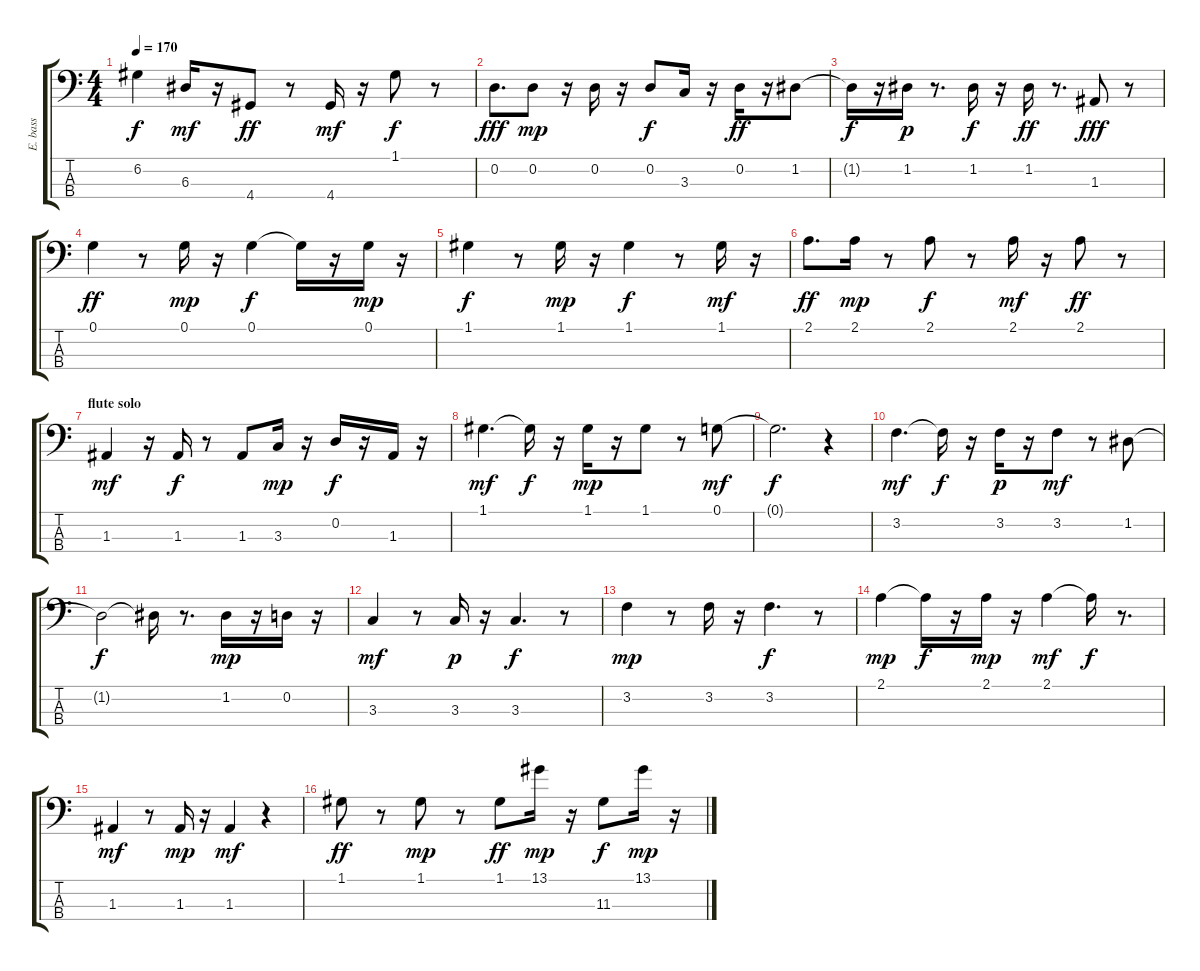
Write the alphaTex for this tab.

\track ("E. bass" "E. bass") {instrument electricbassfinger}
\staff {score tabs}
\tuning (G2 D2 A1 E1) {hide}
\ts (4 4)
\tempo 170
\clef f4
\ks c
6.2.4{dy f} 6.3.16{dy mf} r.16 4.4.8{dy ff} r.8 4.4.16{dy mf} r.16 1.1.8{dy f} r.8 |
0.2.8{d dy fff} 0.2.8{dy mp} r.16 0.2.16 r.16 0.2.8{dy f} 3.3.16 r.16 0.2.16{dy ff} r.16 1.2.8 |
1.2{t}.16{dy f} r.16 1.2.16{dy p} r.8{d} 1.2.16{dy f} r.16 1.2.16{dy ff} r.8{d} 1.3.8{dy fff} r.8 |
0.1.4{dy ff} r.8 0.1.16{dy mp} r.16 0.1.4{dy f} 0.1{t}.16 r.16 0.1.16{dy mp} r.16 |
1.1.4{dy f} r.8 1.1.16{dy mp} r.16 1.1.4{dy f} r.8 1.1.16{dy mf} r.16 |
2.1.8{d dy ff} 2.1.16{dy mp} r.8 2.1.8{dy f} r.8 2.1.16{dy mf} r.16 2.1.8{dy ff} r.8 |
\section ("" "flute solo")
1.3.4{dy mf} r.16 1.3.16{dy f} r.8 1.3.8 3.3.16{dy mp} r.16 0.2.16{dy f} r.16 1.3.16 r.16 |
1.1.4{d dy mf} 1.1{t}.16{dy f} r.16 1.1.16{dy mp} r.16 1.1.8 r.8 0.1.8{dy mf} |
0.1{t}.2{d dy f} r.4 |
3.2.4{d dy mf} 3.2{t}.16{dy f} r.16 3.2.16{dy p} r.16 3.2.8{dy mf} r.8 1.2.8 |
1.2{t}.2{dy f} 1.2{t}.16 r.8{d} 1.2.16{dy mp} r.16 0.2.16 r.16 |
3.3.4{dy mf} r.8 3.3.16{dy p} r.16 3.3.4{d dy f} r.8 |
3.2.4{dy mp} r.8 3.2.16 r.16 3.2.4{d dy f} r.8 |
2.1.4{dy mp} 2.1{t}.16{dy f} r.16 2.1.16{dy mp} r.16 2.1.4{dy mf} 2.1{t}.16{dy f} r.8{d} |
1.3.4{dy mf} r.8 1.3.16{dy mp} r.16 1.3.4{dy mf} r.4 |
1.1.8{dy ff} r.8 1.1.8{dy mp} r.8 1.1.8{dy ff} 13.1.16{dy mp} r.16 11.3.8{dy f} 13.1.16{dy mp} r.16
